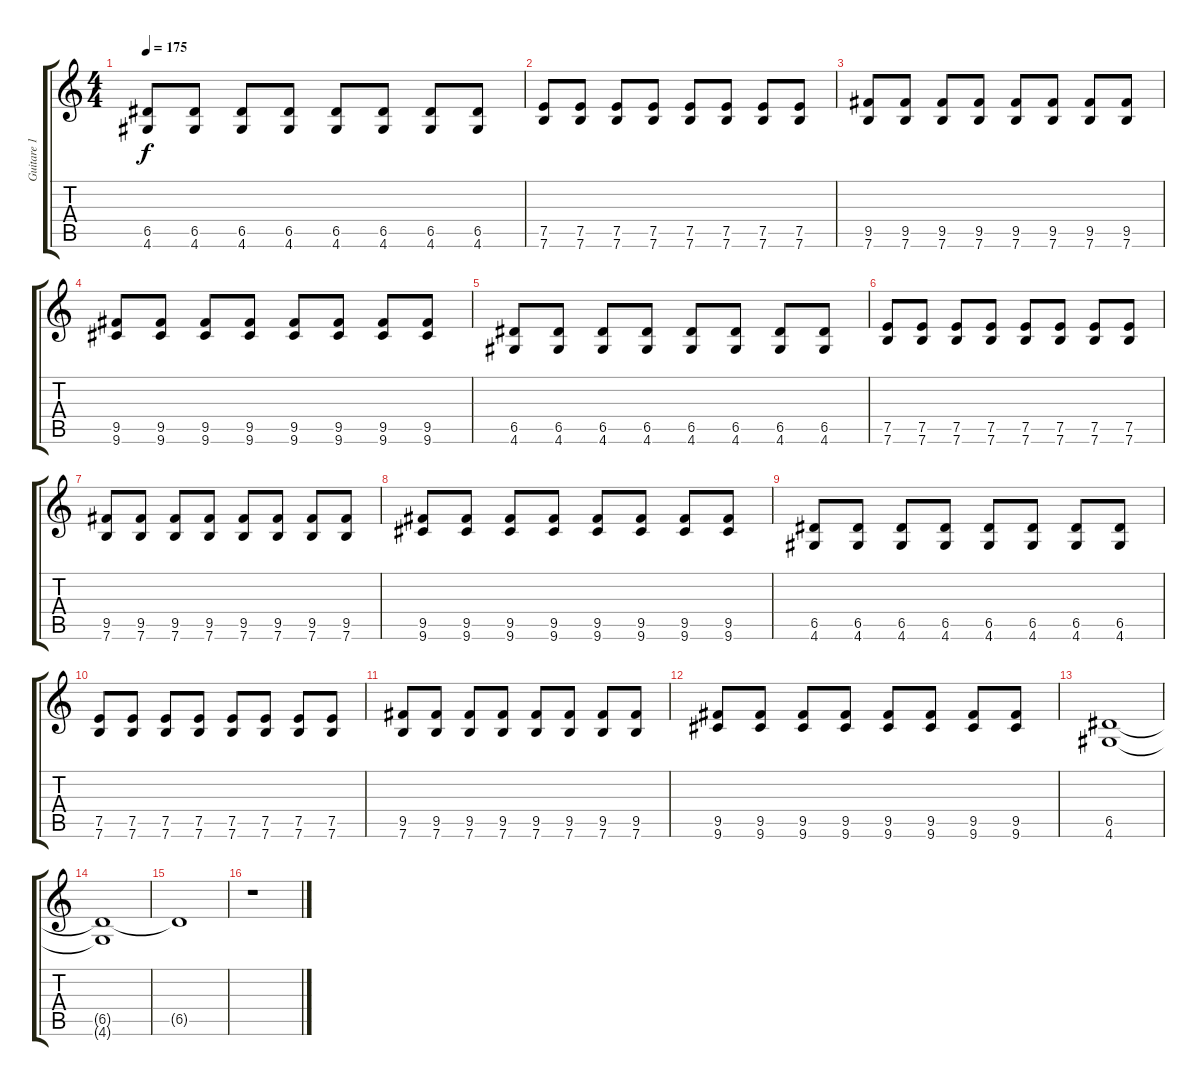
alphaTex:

\track ("Guitare 1" "Guitare 1") {instrument distortionguitar}
\staff {score tabs}
\tuning (E4 B3 G3 D3 A2 E2) {hide}
\ts (4 4)
\tempo 175
\clef g2
\ks c
(6.5 4.6).8{dy f} (6.5 4.6).8 (6.5 4.6).8 (6.5 4.6).8 (6.5 4.6).8 (6.5 4.6).8 (6.5 4.6).8 (6.5 4.6).8 |
(7.5 7.6).8 (7.5 7.6).8 (7.5 7.6).8 (7.5 7.6).8 (7.5 7.6).8 (7.5 7.6).8 (7.5 7.6).8 (7.5 7.6).8 |
(9.5 7.6).8 (9.5 7.6).8 (9.5 7.6).8 (9.5 7.6).8 (9.5 7.6).8 (9.5 7.6).8 (9.5 7.6).8 (9.5 7.6).8 |
(9.5 9.6).8 (9.5 9.6).8 (9.5 9.6).8 (9.5 9.6).8 (9.5 9.6).8 (9.5 9.6).8 (9.5 9.6).8 (9.5 9.6).8 |
(6.5 4.6).8 (6.5 4.6).8 (6.5 4.6).8 (6.5 4.6).8 (6.5 4.6).8 (6.5 4.6).8 (6.5 4.6).8 (6.5 4.6).8 |
(7.5 7.6).8 (7.5 7.6).8 (7.5 7.6).8 (7.5 7.6).8 (7.5 7.6).8 (7.5 7.6).8 (7.5 7.6).8 (7.5 7.6).8 |
(9.5 7.6).8 (9.5 7.6).8 (9.5 7.6).8 (9.5 7.6).8 (9.5 7.6).8 (9.5 7.6).8 (9.5 7.6).8 (9.5 7.6).8 |
(9.5 9.6).8 (9.5 9.6).8 (9.5 9.6).8 (9.5 9.6).8 (9.5 9.6).8 (9.5 9.6).8 (9.5 9.6).8 (9.5 9.6).8 |
(6.5 4.6).8 (6.5 4.6).8 (6.5 4.6).8 (6.5 4.6).8 (6.5 4.6).8 (6.5 4.6).8 (6.5 4.6).8 (6.5 4.6).8 |
(7.5 7.6).8 (7.5 7.6).8 (7.5 7.6).8 (7.5 7.6).8 (7.5 7.6).8 (7.5 7.6).8 (7.5 7.6).8 (7.5 7.6).8 |
(9.5 7.6).8 (9.5 7.6).8 (9.5 7.6).8 (9.5 7.6).8 (9.5 7.6).8 (9.5 7.6).8 (9.5 7.6).8 (9.5 7.6).8 |
(9.5 9.6).8 (9.5 9.6).8 (9.5 9.6).8 (9.5 9.6).8 (9.5 9.6).8 (9.5 9.6).8 (9.5 9.6).8 (9.5 9.6).8 |
(6.5 4.6).1 |
(6.5{t} 4.6{t}).1 |
6.5{t}.1 |
r.1
